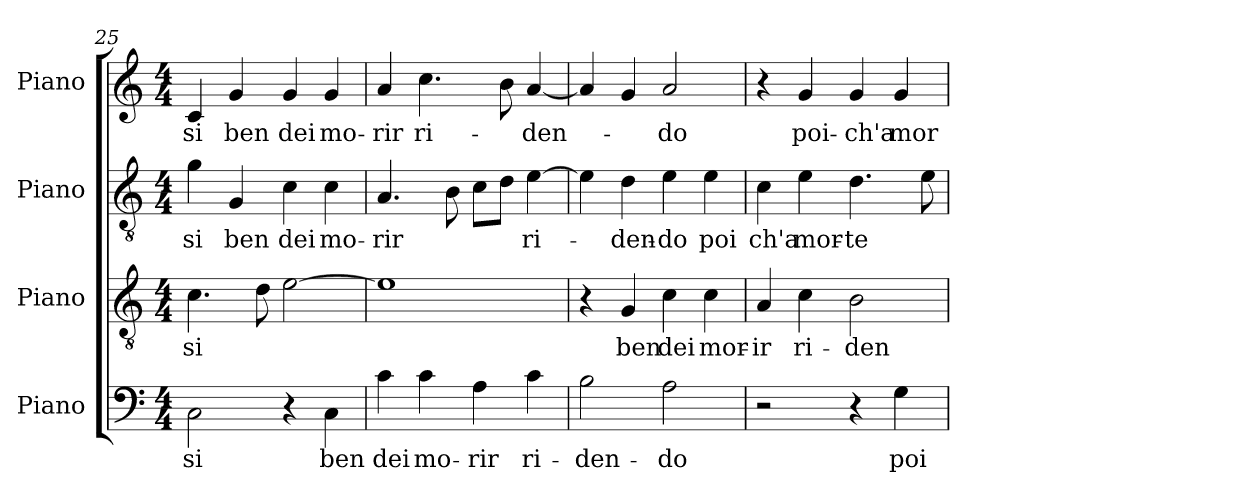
**kern	**text	**kern	**text	**kern	**text	**kern	**text
*part4	*part4	*part3	*part3	*part2	*part2	*part1	*part1
*staff4	*staff4	*staff3	*staff3	*staff2	*staff2	*staff1	*staff1
*I"Piano	*	*I"Piano	*	*I"Piano	*	*I"Piano	*
*I'Pno.	*	*I'Pno.	*	*I'Pno.	*	*I'Pno.	*
*clefF4	*	*clefGv2	*	*clefGv2	*	*clefG2	*
*	*	*ITrd7c12	*	*ITrd7c12	*	*	*
*k[]	*	*k[]	*	*k[]	*	*k[]	*
*C:	*	*C:	*	*C:	*	*C:	*
*M4/4	*	*M4/4	*	*M4/4	*	*M4/4	*
=25	=25	=25	=25	=25	=25	=25	=25
!	!LO:LY:b:color=#000000	!	!	!	!	!	!
!	!	!	!LO:LY:b:color=#000000	!	!	!	!
!	!	!	!	!	!LO:LY:b:color=#000000	!	!
!	!	!	!	!	!	!	!LO:LY:b:color=#000000
2Ci\	-si	4.Ci\	-si	4Gi\	-si	4ci/	-si
!	!	!	!	!	!LO:LY:b:color=#000000	!	!
!	!	!	!	!	!	!	!LO:LY:b:color=#000000
.	.	.	.	4GGi/	ben	4gi/	ben
.	.	8Di\	.	.	.	.	.
!	!	!	!	!	!LO:LY:b:color=#000000	!	!
!	!	!	!	!	!	!	!LO:LY:b:color=#000000
4r	.	[2Ei\	.	4Ci\	dei	4gi/	dei
!	!LO:LY:b:color=#000000	!	!	!	!	!	!
!	!	!	!	!	!LO:LY:b:color=#000000	!	!
!	!	!	!	!	!	!	!LO:LY:b:color=#000000
4Ci\	ben	.	.	4Ci\	mo-	4gi/	mo-
=26	=26	=26	=26	=26	=26	=26	=26
!	!LO:LY:b:color=#000000	!	!	!	!	!	!
!	!	!	!	!	!LO:LY:b:color=#000000	!	!
!	!	!	!	!	!	!	!LO:LY:b:color=#000000
4ci\	dei	1Ei]	.	4.AAi/	-rir	4ai/	-rir
!	!LO:LY:b:color=#000000	!	!	!	!	!	!
!	!	!	!	!	!	!	!LO:LY:b:color=#000000
4ci\	mo-	.	.	.	.	4.cci\	ri-
.	.	.	.	8BBi\	.	.	.
!	!LO:LY:b:color=#000000	!	!	!	!	!	!
4Ai\	-rir	.	.	8Ci\L	.	.	.
.	.	.	.	8Di\J	.	8bi\	.
!	!LO:LY:b:color=#000000	!	!	!	!	!	!
!	!	!	!	!	!LO:LY:b:color=#000000	!	!
!	!	!	!	!	!	!	!LO:LY:b:color=#000000
4ci\	ri-	.	.	[4Ei\	ri-	[4ai/	-den-
!!LO:LB:g=z
=27	=27	=27	=27	=27	=27	=27	=27
!	!LO:LY:b:color=#000000	!	!	!	!	!	!
2Bi\	-den-	4r	.	4Ei\]	.	4ai/]	.
!	!	!	!LO:LY:b:color=#000000	!	!	!	!
!	!	!	!	!	!LO:LY:b:color=#000000	!	!
.	.	4GGi/	ben	4Di\	-den-	4gi/	.
!	!LO:LY:b:color=#000000	!	!	!	!	!	!
!	!	!	!LO:LY:b:color=#000000	!	!	!	!
!	!	!	!	!	!LO:LY:b:color=#000000	!	!
!	!	!	!	!	!	!	!LO:LY:b:color=#000000
2Ai\	-do	4Ci\	dei	4Ei\	-do	2ai/	-do
!	!	!	!LO:LY:b:color=#000000	!	!	!	!
!	!	!	!	!	!LO:LY:b:color=#000000	!	!
.	.	4Ci\	mor-	4Ei\	poi	.	.
=28	=28	=28	=28	=28	=28	=28	=28
!	!	!	!LO:LY:b:color=#000000	!	!	!	!
!	!	!	!	!	!LO:LY:b:color=#000000	!	!
2r	.	4AAi/	-ir	4Ci\	ch'a	4r	.
!	!	!	!LO:LY:b:color=#000000	!	!	!	!
!	!	!	!	!	!LO:LY:b:color=#000000	!	!
!	!	!	!	!	!	!	!LO:LY:b:color=#000000
.	.	4Ci\	ri-	4Ei\	mor-	4gi/	poi-
!	!	!	!LO:LY:b:color=#000000	!	!	!	!
!	!	!	!	!	!LO:LY:b:color=#000000	!	!
!	!	!	!	!	!	!	!LO:LY:b:color=#000000
4r	.	2BBi\	-den-	4.Di\	-te	4gi/	-ch'a
!	!LO:LY:b:color=#000000	!	!	!	!	!	!
!	!	!	!	!	!	!	!LO:LY:b:color=#000000
4Gi\	poi	.	.	.	.	4gi/	mor-
.	.	.	.	8Ei\	.	.	.
=	=	=	=	=	=	=	=
*-	*-	*-	*-	*-	*-	*-	*-
